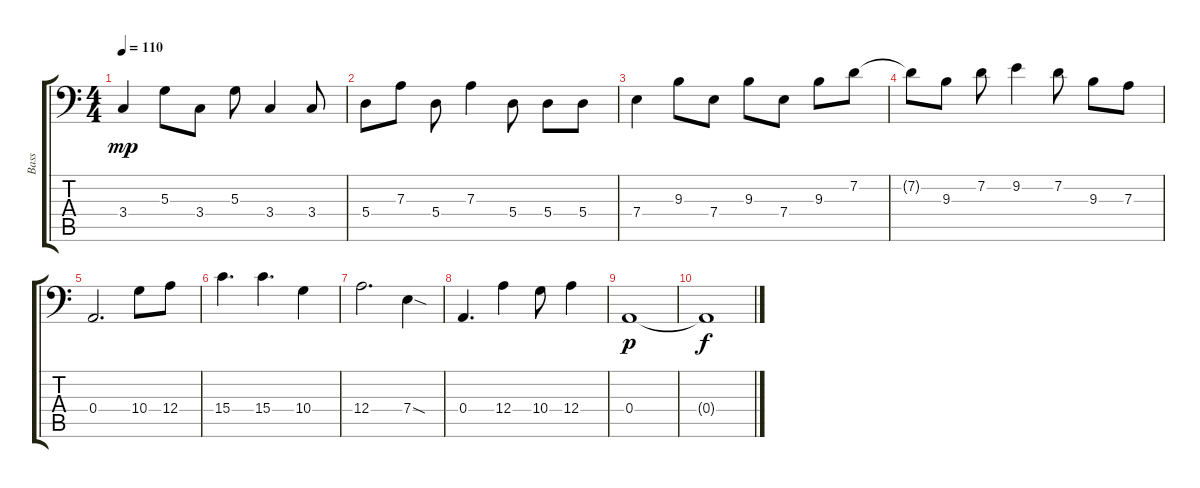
\track ("Bass" "Bass") {instrument electricbassfinger}
\staff {score tabs}
\tuning (C3 G2 D2 A1 E1 B0) {hide}
\ts (4 4)
\tempo 110
\clef f4
\ks c
3.4.4{dy mp} 5.3.8 3.4.8 5.3.8 3.4.4 3.4.8 |
5.4.8 7.3.8 5.4.8 7.3.4 5.4.8 5.4.8 5.4.8 |
7.4.4 9.3.8 7.4.8 9.3.8 7.4.8 9.3.8 7.2.8 |
7.2{t}.8 9.3.8 7.2.8 9.2.4 7.2.8 9.3.8 7.3.8 |
0.4.2{d} 10.4.8 12.4.8 |
15.4.4{d} 15.4.4{d} 10.4.4 |
12.4.2{d} 7.4{sod}.4 |
0.4.4{d} 12.4.4 10.4.8 12.4.4 |
0.4.1{dy p} |
0.4{t}.1{dy f}
